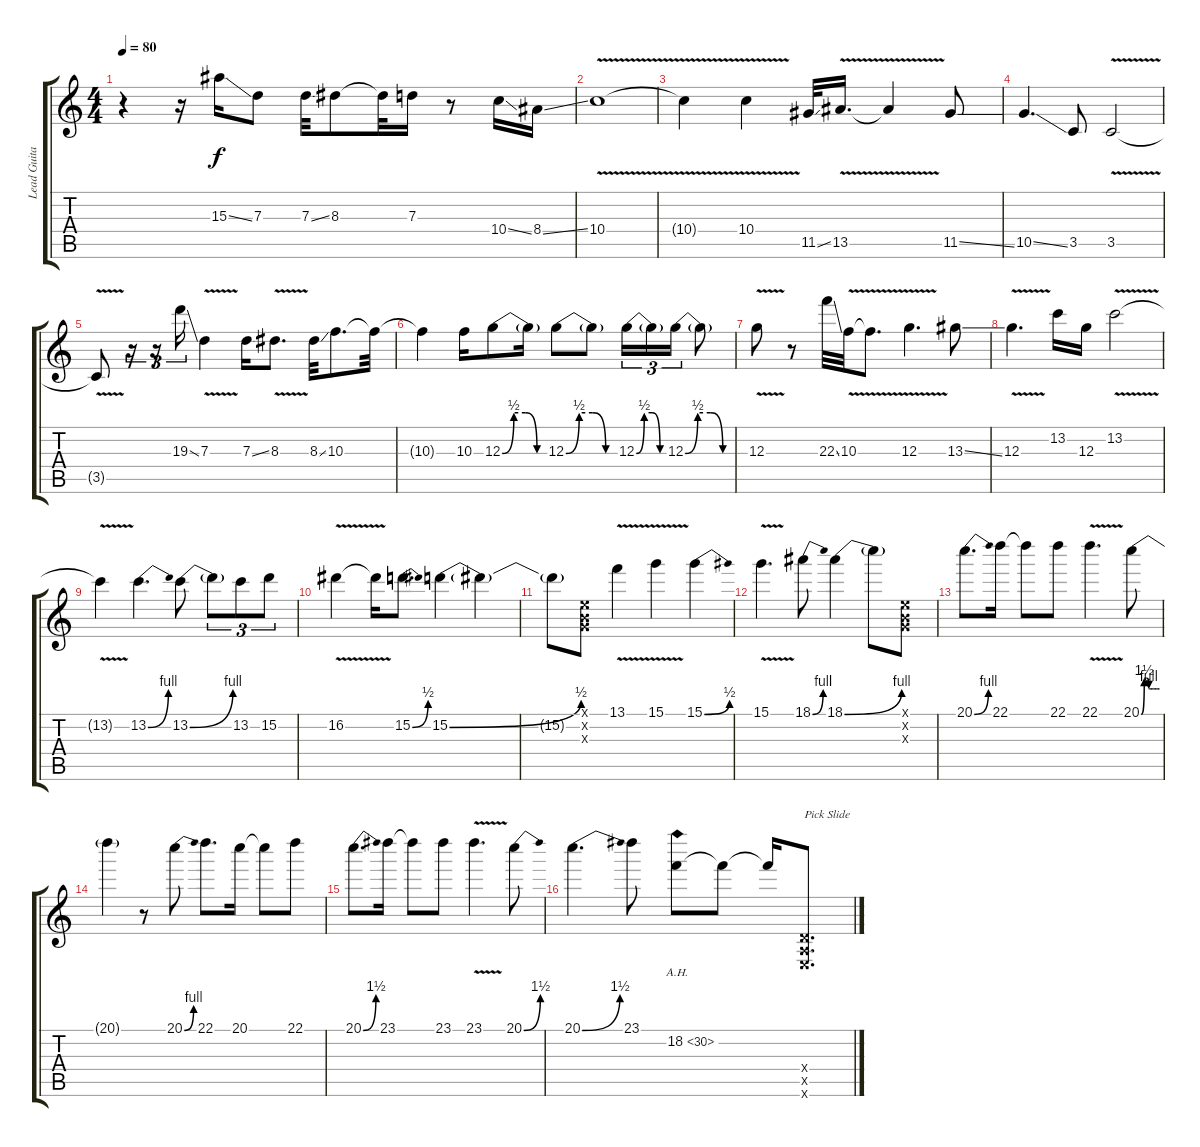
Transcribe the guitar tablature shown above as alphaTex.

\track ("Lead Guitar" "Lead Guita") {instrument distortionguitar}
\staff {score tabs}
\tuning (E4 B3 G3 D3 A2 E2) {hide}
\ts (4 4)
\tempo 80
\clef g2
\ks c
r.4{dy f} r.16 15.3{ss}.16 7.3.8 7.3{ss}.32 8.3.8 8.3{t}.32 7.3.16 r.8 10.4{ss}.16 8.4{ss}.16 |
10.4{v}.1 |
10.4{t}.4 10.4{v}.4 11.5{ss}.32 13.5{v}.16{d} 13.5{t}.4 11.5{ss}.8 |
10.5{ss}.4{d} 3.5.8 3.5{v}.2 |
3.5{t}.8 r.16{tu (3 2)} r.16{tu (3 2)} 19.3{ss}.16{tu (3 2)} 7.3{v}.4 7.3{ss}.16 8.3{v}.8{d} 8.3{ss}.32 10.3.8{d} 10.3{t}.32 |
10.3{t}.4 10.3.16 12.3{be (custom 0 0 15 2 30 2 45 0 60 0)}.8 12.3{t}.16 12.3{be (custom 0 0 15 2 30 2 45 0 60 0)}.8 12.3{t}.8 12.3{be (custom 0 0 15 2 30 2 45 0 60 0)}.16{tu (3 2)} 12.3{t}.16{tu (3 2)} 12.3{be (custom 0 0 15 2 30 2 45 0 60 0)}.16{tu (3 2)} 12.3{t}.8 |
12.3{v}.8 r.8 22.3{ss}.32 10.3{v}.32 10.3{t}.8{d} 12.3{v}.4{d} 13.3{ss}.8 |
12.3{v}.4{d} 13.2.16 12.3.16 13.2{v}.2 |
13.2{t}.4 13.2{be (bend 0 0 60 4)}.4{d} 13.2{be (bend 0 0 60 4)}.8 13.2{t}.8{tu (3 2)} 13.2.8{tu (3 2)} 15.2.8{tu (3 2)} |
16.2{v}.4 16.2{t}.16 15.2{be (bend 0 0 60 2)}.8{d} 15.2{be (bend 0 0 60 2)}.4 15.2{t}.4 |
15.2{t}.8 (0.1{x} 0.2{x} 0.3{x}).8 13.1{v}.4 15.1{v}.4 15.1{be (bend 0 0 60 2)}.4 |
15.1{v}.4{d} 18.1{be (bend 0 0 60 4)}.8 18.1{be (bend 0 0 60 4)}.4 18.1{t}.8 (0.1{x} 0.2{x} 0.3{x}).8 |
20.1{be (bend 0 0 60 4)}.8{d} 22.1.16 22.1{t}.8 22.1.8 22.1{v}.4{d} 20.1{be (custom 0 0 10 6 15 6 18 6 25 4 27 4 30 4 36 4 41 4 45 4 50 4 54 4 60 4)}.8 |
20.1{t}.4 r.8 20.1{be (bend 0 0 60 4)}.8 22.1.8{d} 20.1.16 20.1{t}.8 22.1.8 |
20.1{be (bend 0 0 60 6)}.8{d} 23.1.16 23.1{t}.8 23.1.8 23.1{v}.4{d} 20.1{be (bend 0 0 60 6)}.8 |
20.1{be (bend 0 0 60 6)}.4{d} 23.1.8 18.2{ah 12}.8 18.2{t}.8 18.2{t}.16 (0.4{x} 0.5{x} 0.6{x}).8{d txt "Pick Slide"}
